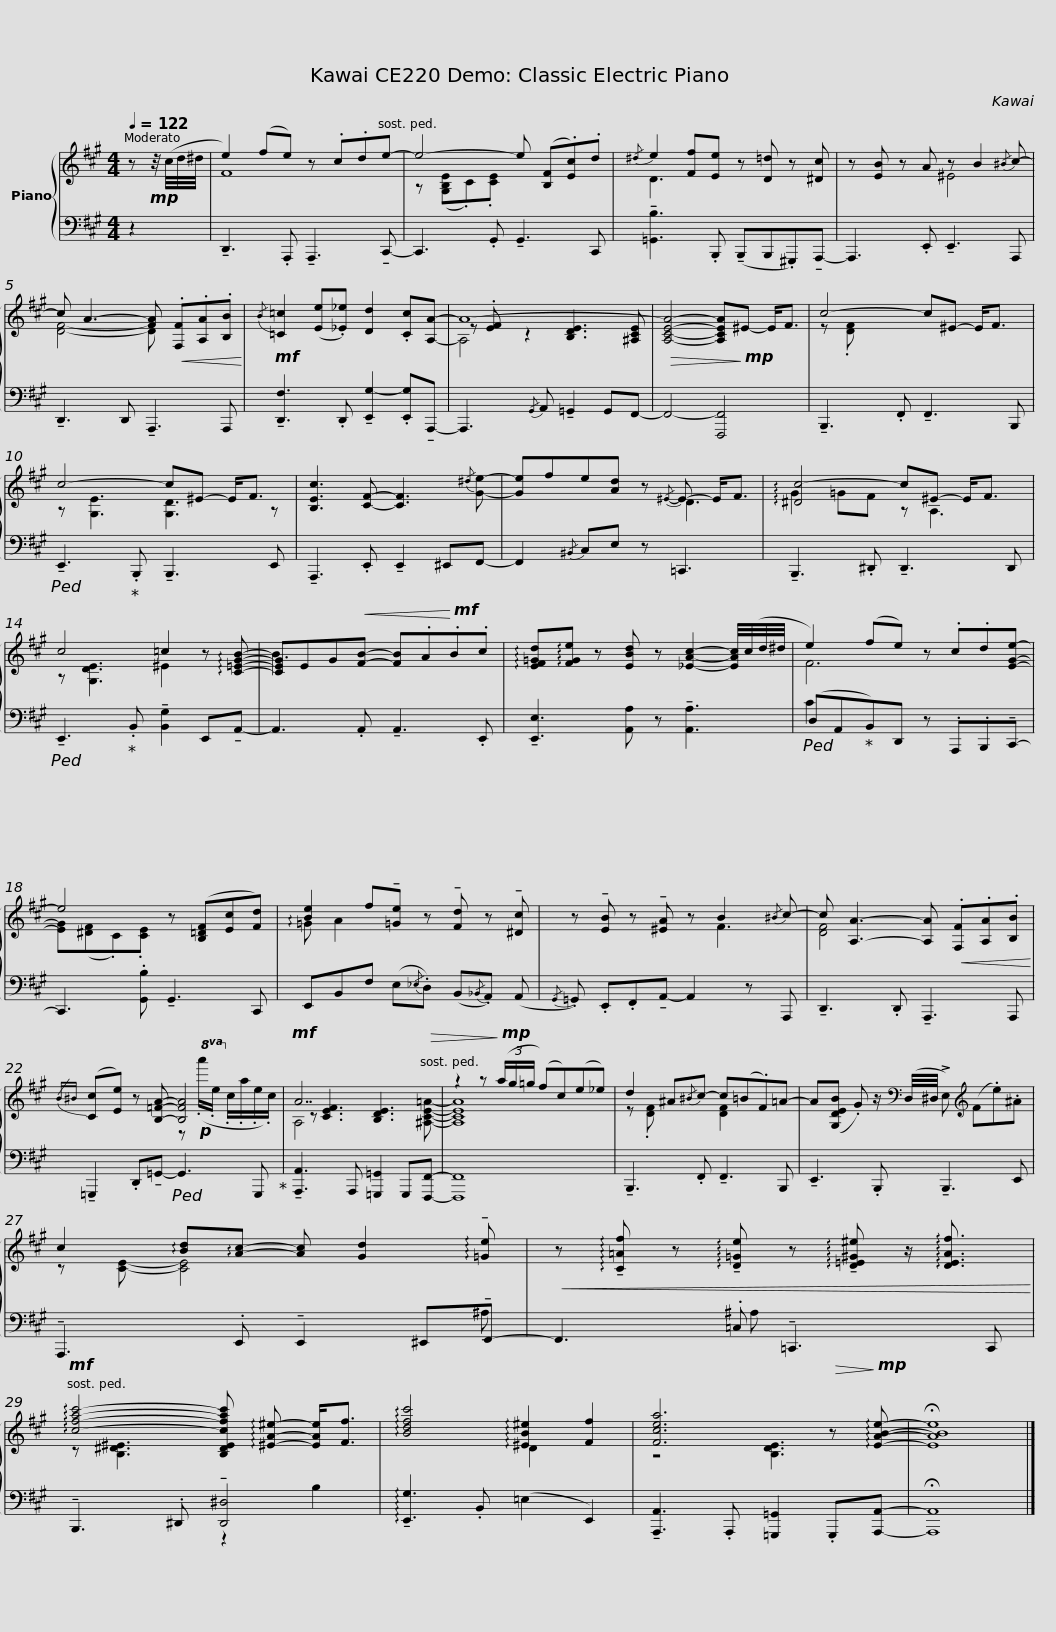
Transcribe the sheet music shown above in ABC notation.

X:1
%%score { ( 1 3 4 ) | ( 2 5 ) }
L:1/8
Q:1/4=122
M:4/4
I:linebreak $
K:A
V:1 treble
V:3 treble
V:4 treble
V:2 bass
V:5 bass
V:1
 z!mp! z/4 (c/4d/4^d/4 | e2) (fe) z .c.de- | e4- e ([B,F].[Ec]).d |{/^d} e2 [Ff][Ee] z [D=d] z [^Dc] |$ z [EB] z A z B2{/^B} c- | %5
 c A3- [FA]!<(! .[F,F].[A,A].[B,B]!<)! |!mf!{/B} [=C=c]2 ([Ee].[_E_e]) [Dd]2 .[Cc][A,A]- | A8- |$!>(! [A,CEA]4- [A,CEA]!>)!!mp!^E- E<F | c4- c^E- E<F | %10
 c4- c^E- E<F | [B,Ec]3 [CF]- [CF]3{/^d} [Ge]- |$ [Ge]fe[Ad] z{/^E-} E- E<F | !arpeggio![^Dc-]4 c^E- E<F | c4 =c2 z !arpeggio![C=EGB]- | %15
 [CEG]EG!<(![FB]- [FB].A!<)!!mf!.B.c |$ !arpeggio![EF=Gd]!arpeggio![FGe] z [EBd] z [_EAc]2- [EAc]/4(c/4d/4^d/4 | e2) (fe) z .c.d[EGe]- | e4 z ([B,=DF][Ec][Fd]) |$ [Be]2 f!tenuto![=Ge] z !tenuto![Fd] z !tenuto![^Dc] | %20
 z !tenuto![EB] z !tenuto![^EA] z B2{/^B} c- | c [A,A]3- [A,A]!<(! .[F,F].[A,A].[B,B]!<)! |${/B^B} ([Cc][Ee]) z [B,=FA]- [B,FA]4 |!mf! A7!>(! x | z2 z!>)!!mp! (3(a/g/=g/ (f)c)(e_e) |$ %25
 d2 ^A{/^B}c- c(=B.F)=A- | A([G,DEB] .G) z/[K:bass] (D,/4^D,/4 !>!E,)[K:treble] (F.e).^A | c2 !arpeggio![Bd]!arpeggio![Ac]- [Ac] [Gd]2 !arpeggio!!tenuto![=Ge] |$!<(! z !arpeggio!!tenuto![C=Af] z !arpeggio!!tenuto![D=Ge] z !arpeggio!!tenuto![D=E^G^e] z/ !arpeggio![DEAf]3/2!<)! |!mf! !arpeggio![cfac']4- [B,DEcfac'] !arpeggio![^EA^e]- [EAe]<[Ff] | %30
 !arpeggio![Bdfc']4 !arpeggio![^EB^e]2 [Ff]2 | [Fcea]6!>(! z!>)!!mp! !arpeggio![EABe]- |$ !fermata![EABe]8 |] %33
V:2
 z2 | !tenuto!D,,3 .A,,, !tenuto!A,,,3 !tenuto!C,,- | C,,3 .G,, !tenuto!G,,3 C,, | !tenuto![=G,,B,]3 .B,,, (!tenuto!B,,,B,,,.^G,,,)!tenuto!A,,,- |$ A,,,3 .E,, !tenuto!E,,3 A,,, | %5
 !tenuto!D,,3 D,, !tenuto!A,,,3 A,,, | !tenuto![D,,F,]3 .D,, !tenuto![E,,G,-]2 .[E,,G,]!tenuto!A,,,- | A,,,3{/G,,} A,, !tenuto!=G,,2 G,,F,,- |$ F,,4- [F,,,F,,]4 | !tenuto!B,,,3 .F,, !tenuto!F,,3 B,,, | %10
!ped! !tenuto!E,,3!ped-up! .B,,, !tenuto!B,,,3 E,, | !tenuto!A,,,3 .E,, !tenuto!E,,2 ^E,,F,,- |$ F,,2{/^B,,} C,E, z =C,,3 | !tenuto!B,,,3 .^D,, !tenuto!D,,3 D,, |!ped! !tenuto!E,,3!ped-up! .B,, !tenuto![B,,G,]2 E,,!tenuto!A,,- | %15
 A,,3 .A,, !tenuto!A,,3 .E,, |$ !tenuto![E,,E,]3 [A,,A,] z !tenuto![A,,A,]3 |!ped! (D,A,,!ped-up!B,,)D,, z .A,,,.B,,,!tenuto!C,,- | C,,3 .[G,,B,] !tenuto!G,,3 C,, |$ E,,B,,F, (E,{/_E,}.D,) (B,,{/_B,,}.A,,) (A,, | %20
{/G,,}.=G,,) .E,,.F,,!tenuto!A,,- A,,2 z A,,, | !tenuto!D,,3 .D,, !tenuto!A,,,3 A,,, |$ !tenuto!=G,,,2 .D,,!tenuto!=G,,-!ped! G,,3 G,,,!ped-up! | !tenuto![A,,,A,,]3 A,,, [=G,,,=G,,]2 G,,,[F,,,F,,]- | [F,,,F,,]8 |$ %25
 !tenuto!B,,,3 .F,, !tenuto!F,,3 B,,, | !tenuto!E,,3 .B,,, !tenuto!B,,,3 E,, | !tenuto!A,,,3 .E,, !tenuto!E,,2 ^E,,!tenuto!F,,- |$ F,,3 .=C, !tenuto!=C,,3 C,, | !tenuto!B,,,3 .^D,, !tenuto![D,,^D,]4 | %30
 !arpeggio!!tenuto![E,,G,]3 .B,, (=E,2 E,,2) | !tenuto![A,,,A,,]3 .A,,, [=G,,,=G,,]2 .G,,,[A,,,A,,]- |$ !fermata![A,,,A,,]8 |] %33
V:3
 x2 | F8 | z ([G,B,E].C).[CE] x4 | D3 x5 |$ x4 ^E4 | %5
 [DF]4- D x3 | x8 | z .[EF] z2 [B,DE]3 [^A,CE]- |$ x8 | z .[DF] x6 | %10
 z [G,E]3 [G,D]3 z | x8 |$ x5 D3 | G2 =GF z A,3 | z [G,DE]3 ^E2 x2 | %15
 B3 x5 |$ x8 | F6 x2 | [EG]([^DF].C).[CE] x4 |$ !arpeggio!=G A2 x5 | %20
 x5 F3 | [DF]4 x4 |$ x4 z!p!!8va(! (.a'/.e'/!8va)! .c'/.a/.e/.c/) | z [CEF]3 [B,DE]3 [^A,CE=A]- | [A,CEA]8 |$ %25
 z .[DF] x2 [DF]2 x2 | x7/2[K:bass] x3/2[K:treble] x3 | z [CE]- [CE]4 x2 |$ x8 | z [B,^D^E]3- x4 | %30
 x4 D2 x2 | z4 [B,DE]3 x |$ x8 |] %33
V:4
 x2 | x8 | x8 | x8 |$ x8 | %5
 x8 | x8 | A,4 x4 |$ x8 | x8 | %10
 x8 | x8 |$ x8 | x8 | x8 | %15
 x8 |$ x8 | x8 | x8 |$ x8 | %20
 x8 | x8 |$ x5!8va(! x!8va)! x2 | A,4 x4 | x8 |$ %25
 x8 | x7/2[K:bass] x3/2[K:treble] x3 | x8 |$ x8 | x8 | %30
 x8 | x8 |$ x8 |] %33
V:5
 x2 | x8 | x8 | x8 |$ x8 | %5
 x8 | x8 | x8 |$ x8 | x8 | %10
 x8 | x8 |$ x8 | x8 | x8 | %15
 x8 |$ x8 | C2 x6 | x8 |$ x8 | %20
 x8 | x8 |$ x8 | x8 | x8 |$ %25
 x8 | x8 | x7 !tenuto!^A, |$ x3 ^A, x4 | x4 z2 B,2 | %30
 x8 | x8 |$ x8 |] %33
